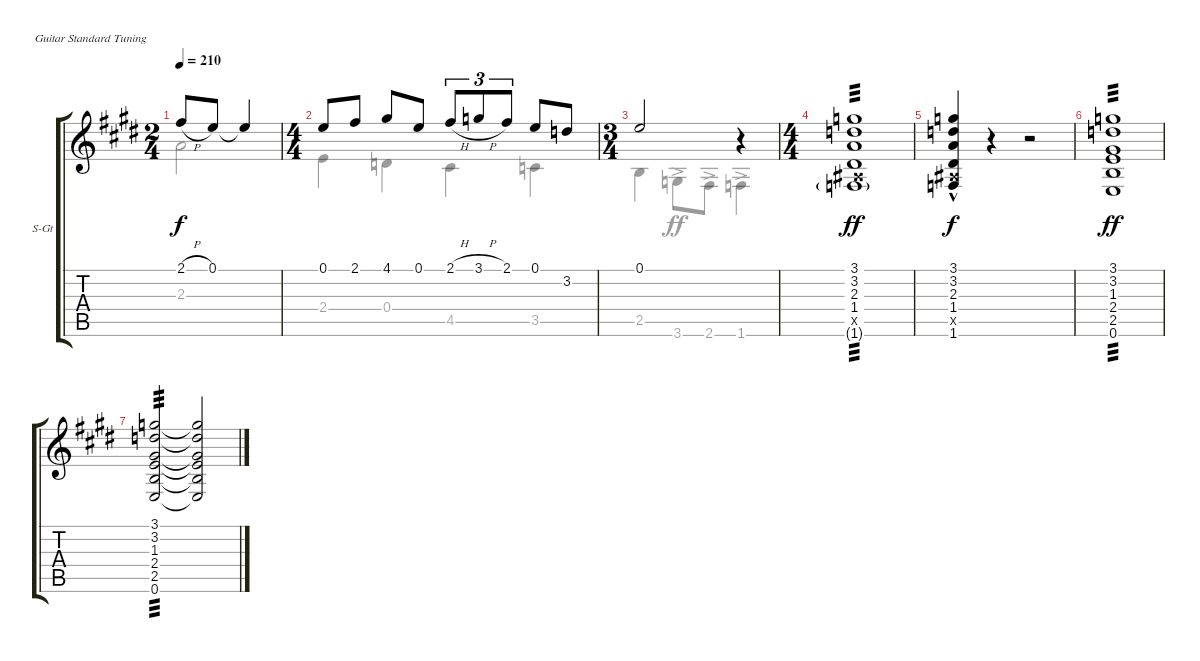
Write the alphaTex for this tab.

\bracketExtendMode groupsimilarinstruments
\firstSystemTrackNameOrientation horizontal
\otherSystemsTrackNameOrientation horizontal
\track ("Tommy Emmanuel" "S-Gt") {instrument acousticguitarsteel}
\staff {score tabs}
\tuning (E4 B3 G3 D3 A2 E2)
\voice
\ts (2 4)
\beaming (8 2 2 2 2)
\tempo 210
\clef g2
\ks c#minor
2.1{h}.8{dy f} 0.1.8 0.1{t}.4 |
\ts (4 4)
\beaming (8 2 2 2 2)
0.1.8 2.1.8 4.1.8 0.1.8 2.1{h}.8{tu (3 2)} 3.1{h}.8{tu (3 2)} 2.1.8{tu (3 2)} 0.1.8 3.2.8 |
\ts (3 4)
\beaming (8 2 2 2 2)
0.1.2 r.4 |
\ts (4 4)
\beaming (8 2 2 2 2)
\ks e
(3.1 3.2 2.3 1.4 1.5{x} 1.6{g}).1{tp 3 dy ff} |
\ks c#minor
(3.1{hac} 3.2{hac} 2.3{hac} 1.4{hac} 1.5{hac x} 1.6{hac}).4{dy f} r.4 r.2 |
(3.1 3.2 1.3 2.4 2.5 0.6).1{tp 3 dy ff} |
(3.1 3.2 1.3 2.4 2.5 0.6).2{tp 3} (3.1{t} 3.2{t} 1.3{t} 2.4{t} 2.5{t} 0.6{t}).2
\voice
\clef g2
\ottava regular
\simile none
\ks c#minor
2.3{t}.2{dy f} |
2.4.4 0.4.4 4.5.4 3.5.4 |
2.5.4 3.6{ac}.8{dy ff} 2.6{ac}.8 1.6{ac}.4 |
\ks e
|
\ks c#minor
|
|
